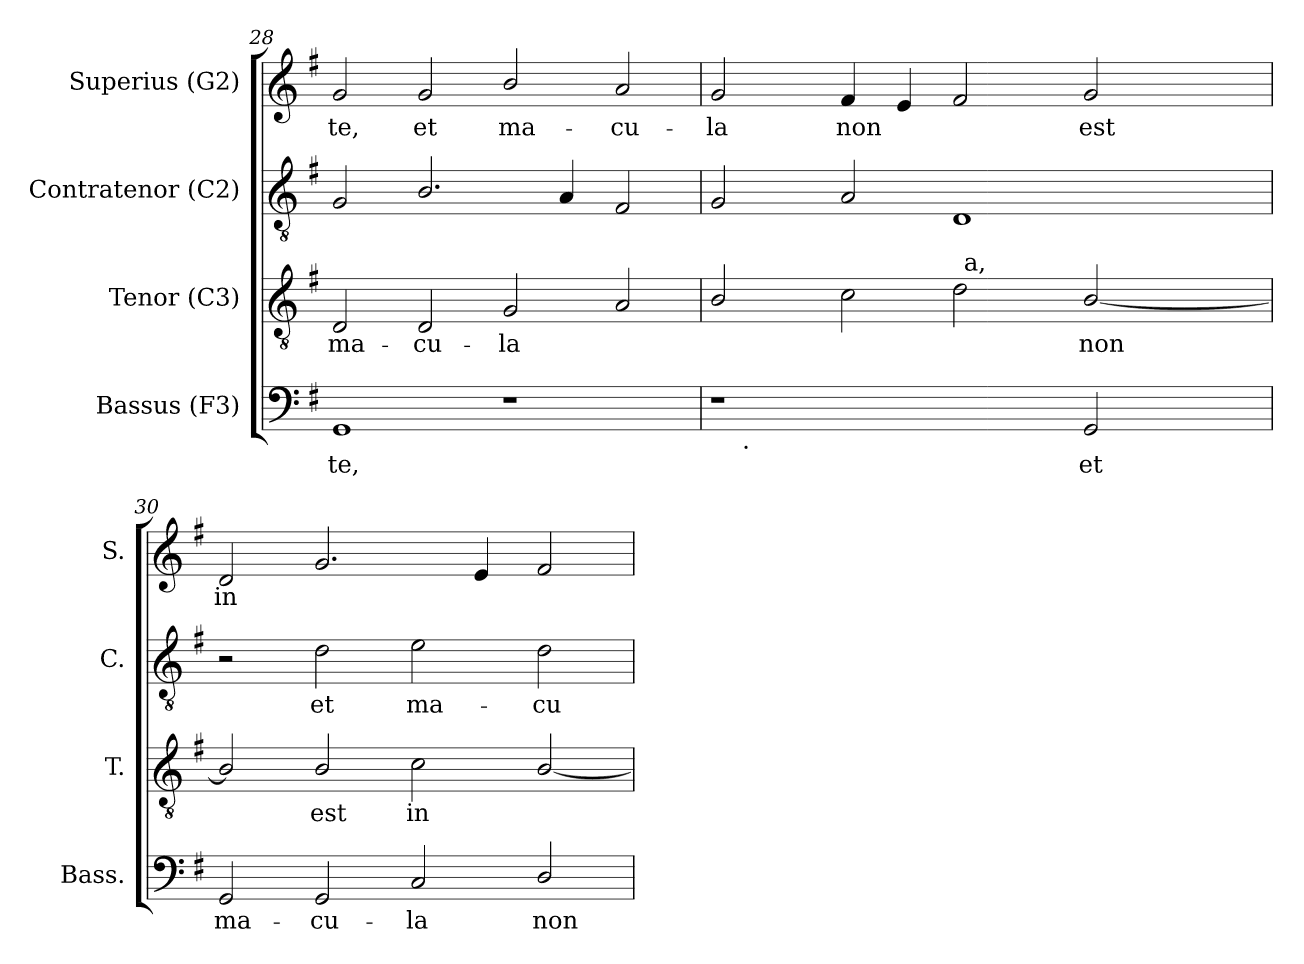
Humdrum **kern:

**kern	**text	**kern	**text	**kern	**text	**kern	**text
*part4	*part4	*part3	*part3	*part2	*part2	*part1	*part1
*staff4	*staff4	*staff3	*staff3	*staff2	*staff2	*staff1	*staff1
*I"Bassus (F3)	*	*I"Tenor (C3)	*	*I"Contratenor (C2)	*	*I"Superius (G2)	*
*I'Bass.	*	*I'T.	*	*I'C.	*	*I'S.	*
*clefF4	*	*clefGv2	*	*clefGv2	*	*clefG2	*
*k[f#]	*	*k[f#]	*	*k[f#]	*	*k[f#]	*
*G:	*	*G:	*	*G:	*	*G:	*
=28	=28	=28	=28	=28	=28	=28	=28
!	!LO:LY:b:cj	!	!LO:LY:b:cj	!	!	!	!LO:LY:b:cj
1GG	te,	2D/	ma-	2G/	.	2g/	te,
!	!	!	!LO:LY:b:cj	!	!	!	!LO:LY:b:cj
.	.	2D/	-cu-	2.B/	.	2g/	et
!	!	!	!LO:LY:b:cj	!	!	!	!LO:LY:b:cj
1r	.	2G/	-la	.	.	2b/	ma-
.	.	.	.	4A/	.	.	.
!	!	!	!	!	!	!	!LO:LY:b:cj
.	.	2A/	.	2F#/	.	2a/	-cu-
!!LO:LB:g=z
=29	=29	=29	=29	=29	=29	=29	=29
!	!	!	!	!	!	!	!LO:LY:b:cj
*^	*	*^	*	*^	*	*	*
1r	16.ryy	.	2B/	1ryy	.	2G/	8ryy	.	2g/	-la
!	!LO:TX:b:t=.	!	!	!	!	!	!	!	!	!
.	1ryy	.	.	.	.	.	.	.	.	.
.	.	.	.	.	.	.	32ryy	.	.	.
.	.	.	.	.	.	.	1ryy	.	.	.
!	!	!	!	!	!	!	!	!	!	!LO:LY:b
.	.	.	2c\	.	.	2A/	.	.	4f#/	non
.	.	.	.	.	.	.	.	.	4e/	.
2ryy	.	.	2d\	64ryy	.	1D	.	.	2f#/	.
!	!	!	!	!LO:TX:a:t=a,	!	!	!	!	!	!
.	.	.	.	2ryy	.	.	.	.	.	.
.	2ryy	.	.	.	.	.	.	.	.	.
.	.	.	.	.	.	.	2ryy	.	.	.
!	!	!LO:LY:b:cj	!	!	!LO:LY:b	!	!	!	!	!LO:LY:b:cj
2GG/	.	et	[<2B/	.	non	.	.	.	2g/	est
.	.	.	.	4ryy	.	.	.	.	.	.
.	4ryy	.	.	.	.	.	.	.	.	.
.	.	.	.	.	.	.	4ryy	.	.	.
.	.	.	.	8...ryy	.	.	.	.	.	.
.	8ryy	.	.	.	.	.	.	.	.	.
.	.	.	.	.	.	.	16.ryy	.	.	.
.	32ryy	.	.	.	.	.	.	.	.	.
=30	=30	=30	=30	=30	=30	=30	=30	=30	=30	=30
!	!	!LO:LY:b:cj	!	!	!	!	!	!	!	!LO:LY:b:cj
*v	*v	*	*	*	*	*v	*v	*	*	*
*	*	*v	*v	*	*	*	*	*
2GG/	ma-	2B/]	.	2r	.	2d/	in
!	!LO:LY:b:cj	!	!LO:LY:b:cj	!	!LO:LY:b:cj	!	!
2GG/	-cu-	2B/	est	2d\	-et	2.g/	.
!	!LO:LY:b:cj	!	!LO:LY:b:cj	!	!LO:LY:b:cj	!	!
2C/	-la	2c\	in	2e\	ma-	.	.
.	.	.	.	.	.	4e/	.
!	!LO:LY:b:cj	!	!	!	!LO:LY:b:cj	!	!
2D/	non	[<2B/	.	2d\	-cu-	2f#/	.
=	=	=	=	=	=	=	=
*-	*-	*-	*-	*-	*-	*-	*-
